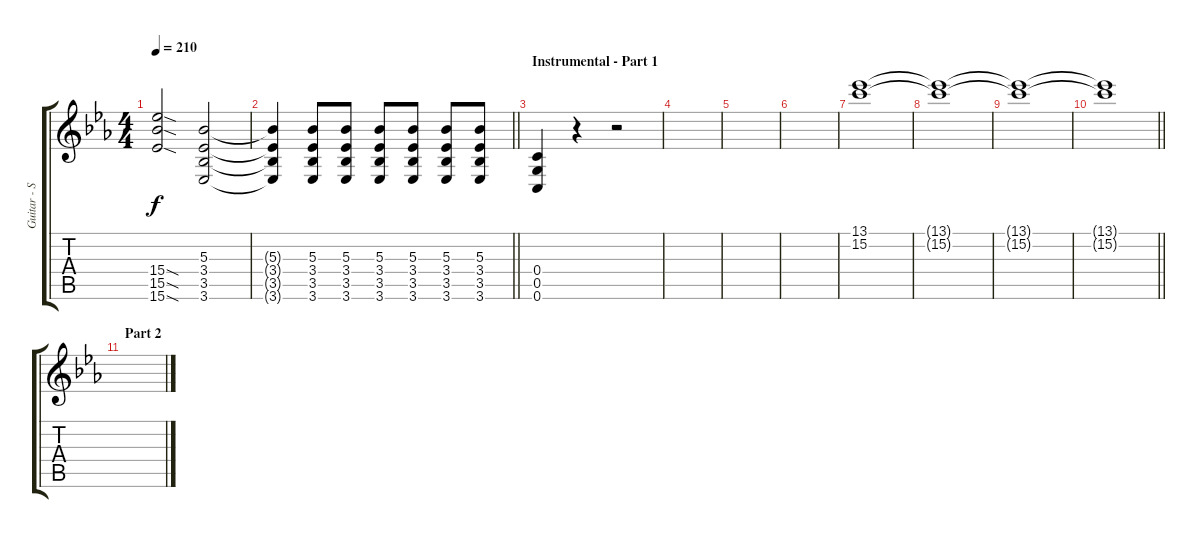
\track ("Guitar - Simon Neil" "Guitar - S") {instrument overdrivenguitar}
\staff {score tabs}
\tuning (D4 A3 F3 C3 G2 C2) {hide}
\ts (4 4)
\tempo 210
\clef g2
\ks cminor
(15.4{sod t} 15.5{sod t} 15.6{sod t}).2{dy f} (5.3 3.4 3.5 3.6).2 |
\barLineRight lightlight
(5.3{t} 3.4{t} 3.5{t} 3.6{t}).4 (5.3 3.4 3.5 3.6).8 (5.3 3.4 3.5 3.6).8 (5.3 3.4 3.5 3.6).8 (5.3 3.4 3.5 3.6).8 (5.3 3.4 3.5 3.6).8 (5.3 3.4 3.5 3.6).8 |
\section ("" "Instrumental - Part 1")
(0.4 0.5 0.6).4 r.4{volume 8} r.2 |
|
|
|
(13.1 15.2).1{volume 0} |
(13.1{t} 15.2{t}).1 |
(13.1{t} 15.2{t}).1 |
\barLineRight lightlight
(13.1{t} 15.2{t}).1 |
\section ("" "Part 2")
